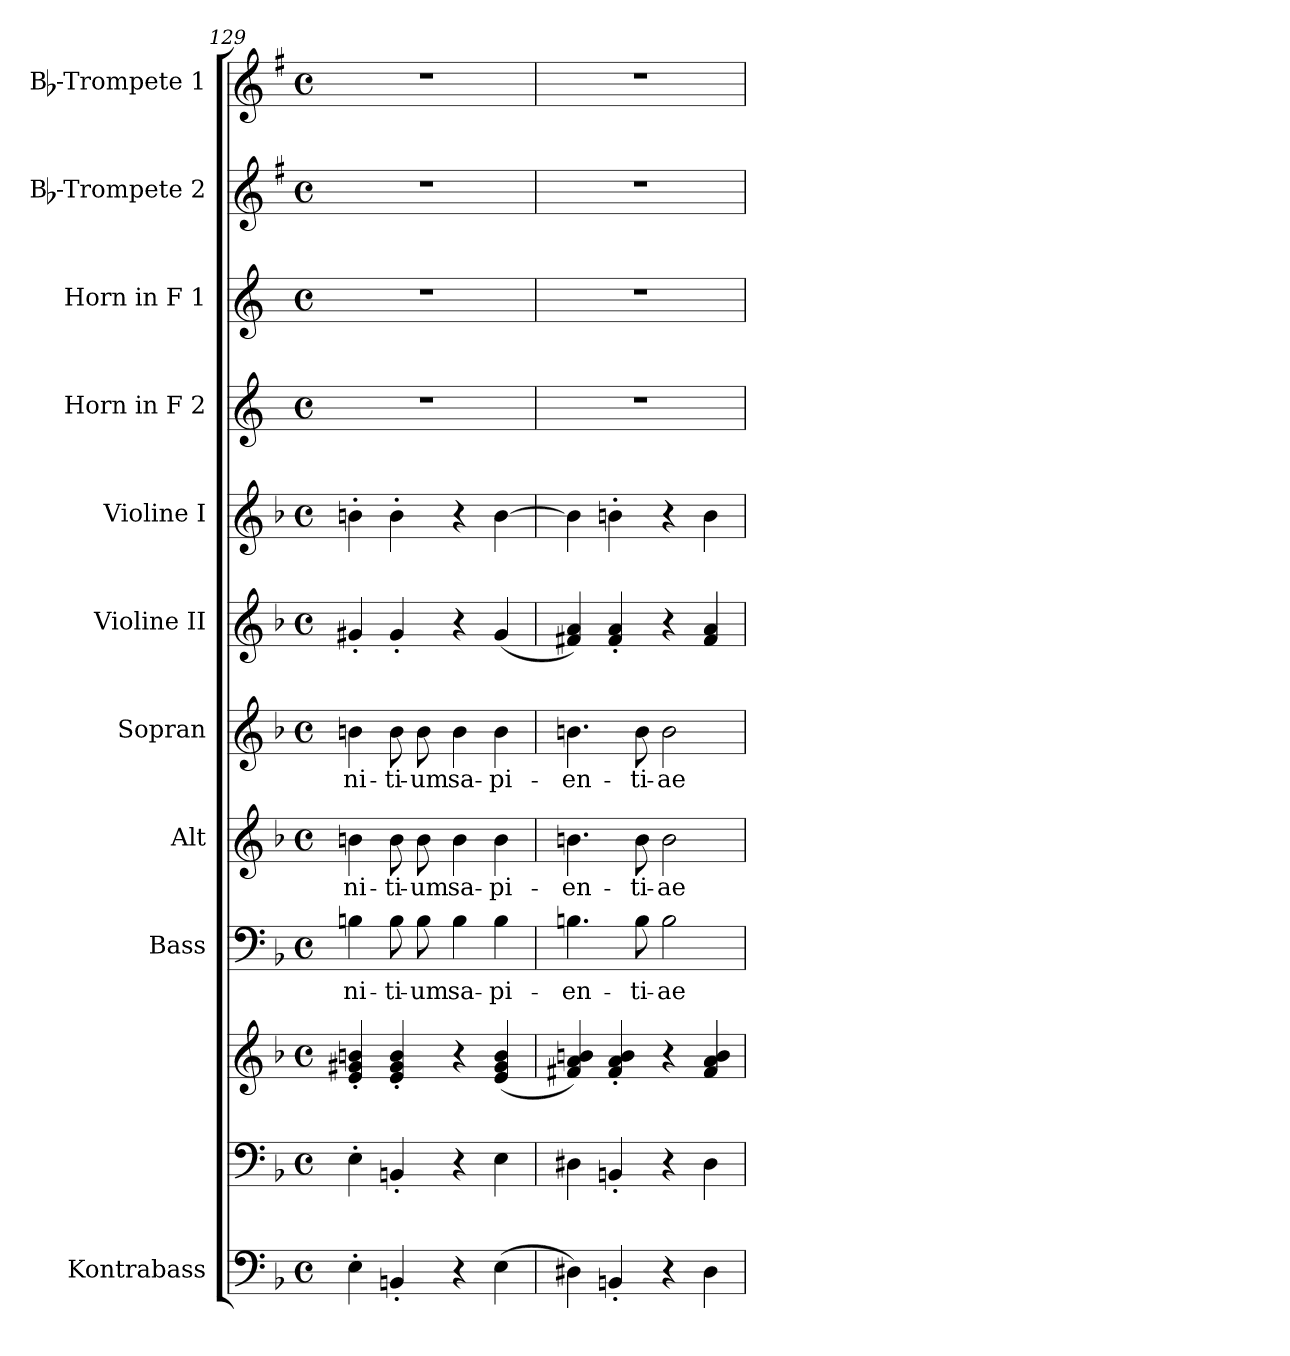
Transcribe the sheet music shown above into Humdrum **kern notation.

**kern	**kern	**kern	**kern	**text	**kern	**text	**kern	**text	**kern	**kern	**kern	**kern	**kern	**kern
*part11	*part10	*part10	*part9	*part9	*part8	*part8	*part7	*part7	*part6	*part5	*part4	*part3	*part2	*part1
*staff12	*staff11	*staff10	*staff9	*staff9	*staff8	*staff8	*staff7	*staff7	*staff6	*staff5	*staff4	*staff3	*staff2	*staff1
*I"Kontrabass	*	*	*I"Bass	*	*I"Alt	*	*I"Sopran	*	*I"Violine II	*I"Violine I	*I"Horn in F 2	*I"Horn in F 1	*I"Bb-Trompete 2	*I"Bb-Trompete 1
*I'Kb.	*	*	*I'B.	*	*I'A.	*	*I'S.	*	*I'Vl. II	*I'Vl. I	*	*	*I'Bb Trp. 2	*I'Bb Trp. 1
*clefF4	*clefF4	*clefG2	*clefF4	*	*clefG2	*	*clefG2	*	*clefG2	*clefG2	*clefG2	*clefG2	*clefG2	*clefG2
*ITrd7c12	*	*	*	*	*	*	*	*	*	*	*ITrd4c7	*ITrd4c7	*ITrd1c2	*ITrd1c2
*k[b-]	*k[b-]	*k[b-]	*k[b-]	*	*k[b-]	*	*k[b-]	*	*k[b-]	*k[b-]	*k[b-]	*k[b-]	*k[b-]	*k[b-]
*F:	*F:	*F:	*F:	*	*F:	*	*F:	*	*F:	*F:	*F:	*F:	*F:	*F:
*M4/4	*M4/4	*M4/4	*M4/4	*	*M4/4	*	*M4/4	*	*M4/4	*M4/4	*M4/4	*M4/4	*M4/4	*M4/4
*met(c)	*met(c)	*met(c)	*met(c)	*	*met(c)	*	*met(c)	*	*met(c)	*met(c)	*met(c)	*met(c)	*met(c)	*met(c)
=129	=129	=129	=129	=129	=129	=129	=129	=129	=129	=129	=129	=129	=129	=129
!	!	!	!	!LO:LY:b	!	!LO:LY:b	!	!LO:LY:b	!	!	!	!	!	!
4EE'>\	4E'>\	4e/'< 4g#X/'< 4bn/'<	4Bn\	-ni-	4bn\	-ni-	4bn\	-ni-	4g#X'</	4bn'>\	1r	1r	1r	1r
!	!	!	!	!LO:LY:b	!	!LO:LY:b	!	!LO:LY:b	!	!	!	!	!	!
4BBBn'</	4BBn'</	4e/'< 4g#/'< 4b/'<	8B\	-ti-	8b\	-ti-	8b\	-ti-	4g#'</	4b'>\	.	.	.	.
!	!	!	!	!LO:LY:b	!	!LO:LY:b	!	!LO:LY:b	!	!	!	!	!	!
.	.	.	8B\	-um	8b\	-um	8b\	-um	.	.	.	.	.	.
!	!	!	!	!LO:LY:b	!	!LO:LY:b	!	!LO:LY:b	!	!	!	!	!	!
4r	4r	4r	4B\	sa-	4b\	sa-	4b\	sa-	4r	4r	.	.	.	.
!	!	!	!	!LO:LY:b	!	!LO:LY:b	!	!LO:LY:b	!	!	!	!	!	!
(>4EE\	4E\	(<4e/ 4g#/ 4b/	4B\	-pi-	4b\	-pi-	4b\	-pi-	(<4g#/	[4b\	.	.	.	.
!!LO:PB:g=z
=130	=130	=130	=130	=130	=130	=130	=130	=130	=130	=130	=130	=130	=130	=130
!	!	!	!	!LO:LY:b	!	!LO:LY:b	!	!LO:LY:b	!	!	!	!	!	!
4DD#X\)	4D#X\	4f#X/ 4a/ 4bn/)	4.Bn\	-en-	4.bn\	-en-	4.bn\	-en-	4f#X/ 4a/)	4bn\]	1r	1r	1r	1r
4BBBn'</	4BBn'</	4f#/'< 4a/'< 4b/'<	.	.	.	.	.	.	4f#/'< 4a/'<	4b'>\	.	.	.	.
!	!	!	!	!LO:LY:b	!	!LO:LY:b	!	!LO:LY:b	!	!	!	!	!	!
.	.	.	8B\	-ti-	8b\	-ti-	8b\	-ti-	.	.	.	.	.	.
!	!	!	!	!LO:LY:b	!	!LO:LY:b	!	!LO:LY:b	!	!	!	!	!	!
4r	4r	4r	2B\	-ae	2b\	-ae	2b\	-ae	4r	4r	.	.	.	.
4DD#\	4D#\	4f#/ 4a/ 4b/	.	.	.	.	.	.	4f#/ 4a/	4b\	.	.	.	.
=	=	=	=	=	=	=	=	=	=	=	=	=	=	=
*-	*-	*-	*-	*-	*-	*-	*-	*-	*-	*-	*-	*-	*-	*-
